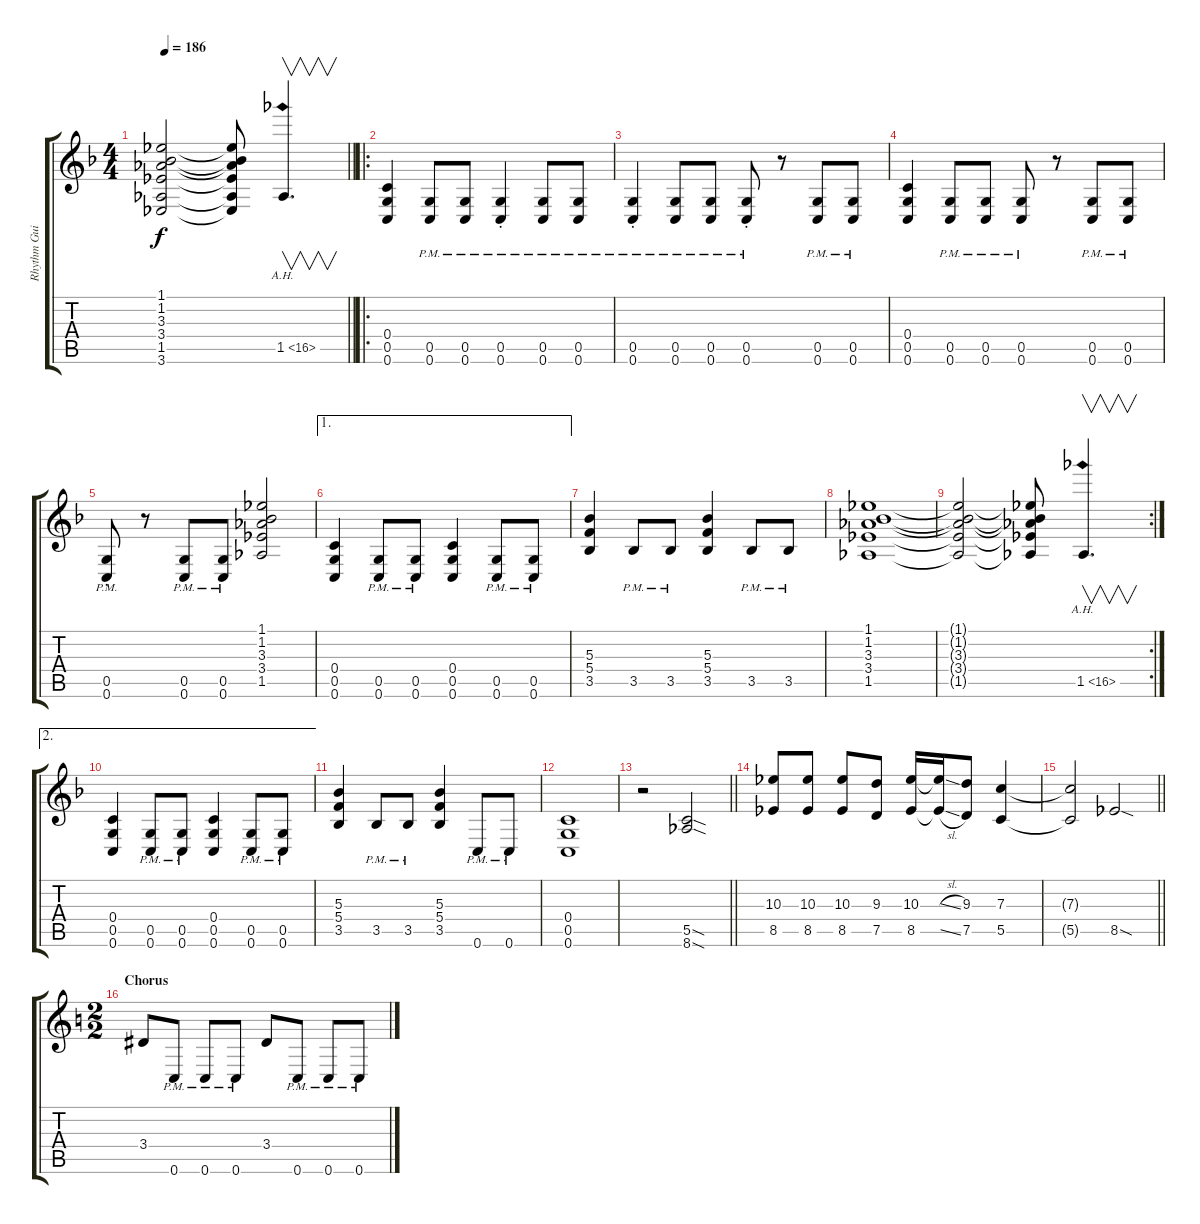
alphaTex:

\track ("Rhythm Guitar" "Rhythm Gui") {instrument distortionguitar}
\staff {score tabs}
\tuning (D4 A3 F3 C3 G2 C2) {hide}
\ts (4 4)
\tempo 186
\clef g2
\barLineRight lightlight
\ks f
(1.1{t} 1.2{t} 3.3{t} 3.4{t} 1.5{t} 3.6{t}).2{dy f} (1.1{t} 1.2{t} 3.3{t} 3.4{t} 1.5{t} 3.6{t}).8 1.5{ah 15}.4{v d} |
\ro
(0.4 0.5 0.6).4 (0.5{pm} 0.6{pm}).8 (0.5{pm} 0.6{pm}).8 (0.5{pm st} 0.6{pm st}).4 (0.5{pm} 0.6{pm}).8 (0.5{pm} 0.6{pm}).8 |
(0.5{pm st} 0.6{pm st}).4 (0.5{pm} 0.6{pm}).8 (0.5{pm} 0.6{pm}).8 (0.5{pm st} 0.6{pm st}).8 r.8 (0.5{pm} 0.6{pm}).8 (0.5{pm} 0.6{pm}).8 |
(0.4 0.5 0.6).4 (0.5{pm} 0.6{pm}).8 (0.5{pm} 0.6{pm}).8 (0.5{pm} 0.6{pm}).8 r.8 (0.5{pm} 0.6{pm}).8 (0.5{pm} 0.6{pm}).8 |
(0.5{pm st} 0.6{pm st}).8 r.8 (0.5{pm} 0.6{pm}).8 (0.5{pm} 0.6{pm}).8 (1.1 1.2 3.3 3.4 1.5).2 |
\ae 1
(0.4 0.5 0.6).4 (0.5{pm} 0.6{pm}).8 (0.5{pm} 0.6{pm}).8 (0.4 0.5 0.6).4 (0.5{pm} 0.6{pm}).8 (0.5{pm} 0.6{pm}).8 |
(5.3 5.4 3.5).4 3.5{pm}.8 3.5{pm}.8 (5.3 5.4 3.5).4 3.5{pm}.8 3.5{pm}.8 |
(1.1 1.2 3.3 3.4 1.5).1 |
\rc 2
(1.1{t} 1.2{t} 3.3{t} 3.4{t} 1.5{t}).2 (1.1{t} 1.2{t} 3.3{t} 3.4{t} 1.5{t}).8 1.5{ah 15}.4{v d} |
\ae 2
(0.4 0.5 0.6).4 (0.5{pm} 0.6{pm}).8 (0.5{pm} 0.6{pm}).8 (0.4 0.5 0.6).4 (0.5{pm} 0.6{pm}).8 (0.5{pm} 0.6{pm}).8 |
(5.3 5.4 3.5).4 3.5{pm}.8 3.5{pm}.8 (5.3 5.4 3.5).4 0.6{pm}.8 0.6{pm}.8 |
(0.4 0.5 0.6).1 |
\barLineRight lightlight
r.2 (5.5{sod} 8.6{sod}).2 |
(10.3 8.5).8 (10.3 8.5).8 (10.3 8.5).8 (9.3 7.5).8 (10.3 8.5).16 (10.3{sl t} 8.5{sl t}).16 (9.3 7.5).8 (7.3 5.5).4 |
\barLineRight lightlight
(7.3{t} 5.5{t}).2 8.5{sod}.2 |
\ts (2 2)
\section ("" "Chorus")
\ks c
3.4.8 0.6{pm}.8 0.6{pm}.8 0.6{pm}.8 3.4.8 0.6{pm}.8 0.6{pm}.8 0.6{pm}.8
